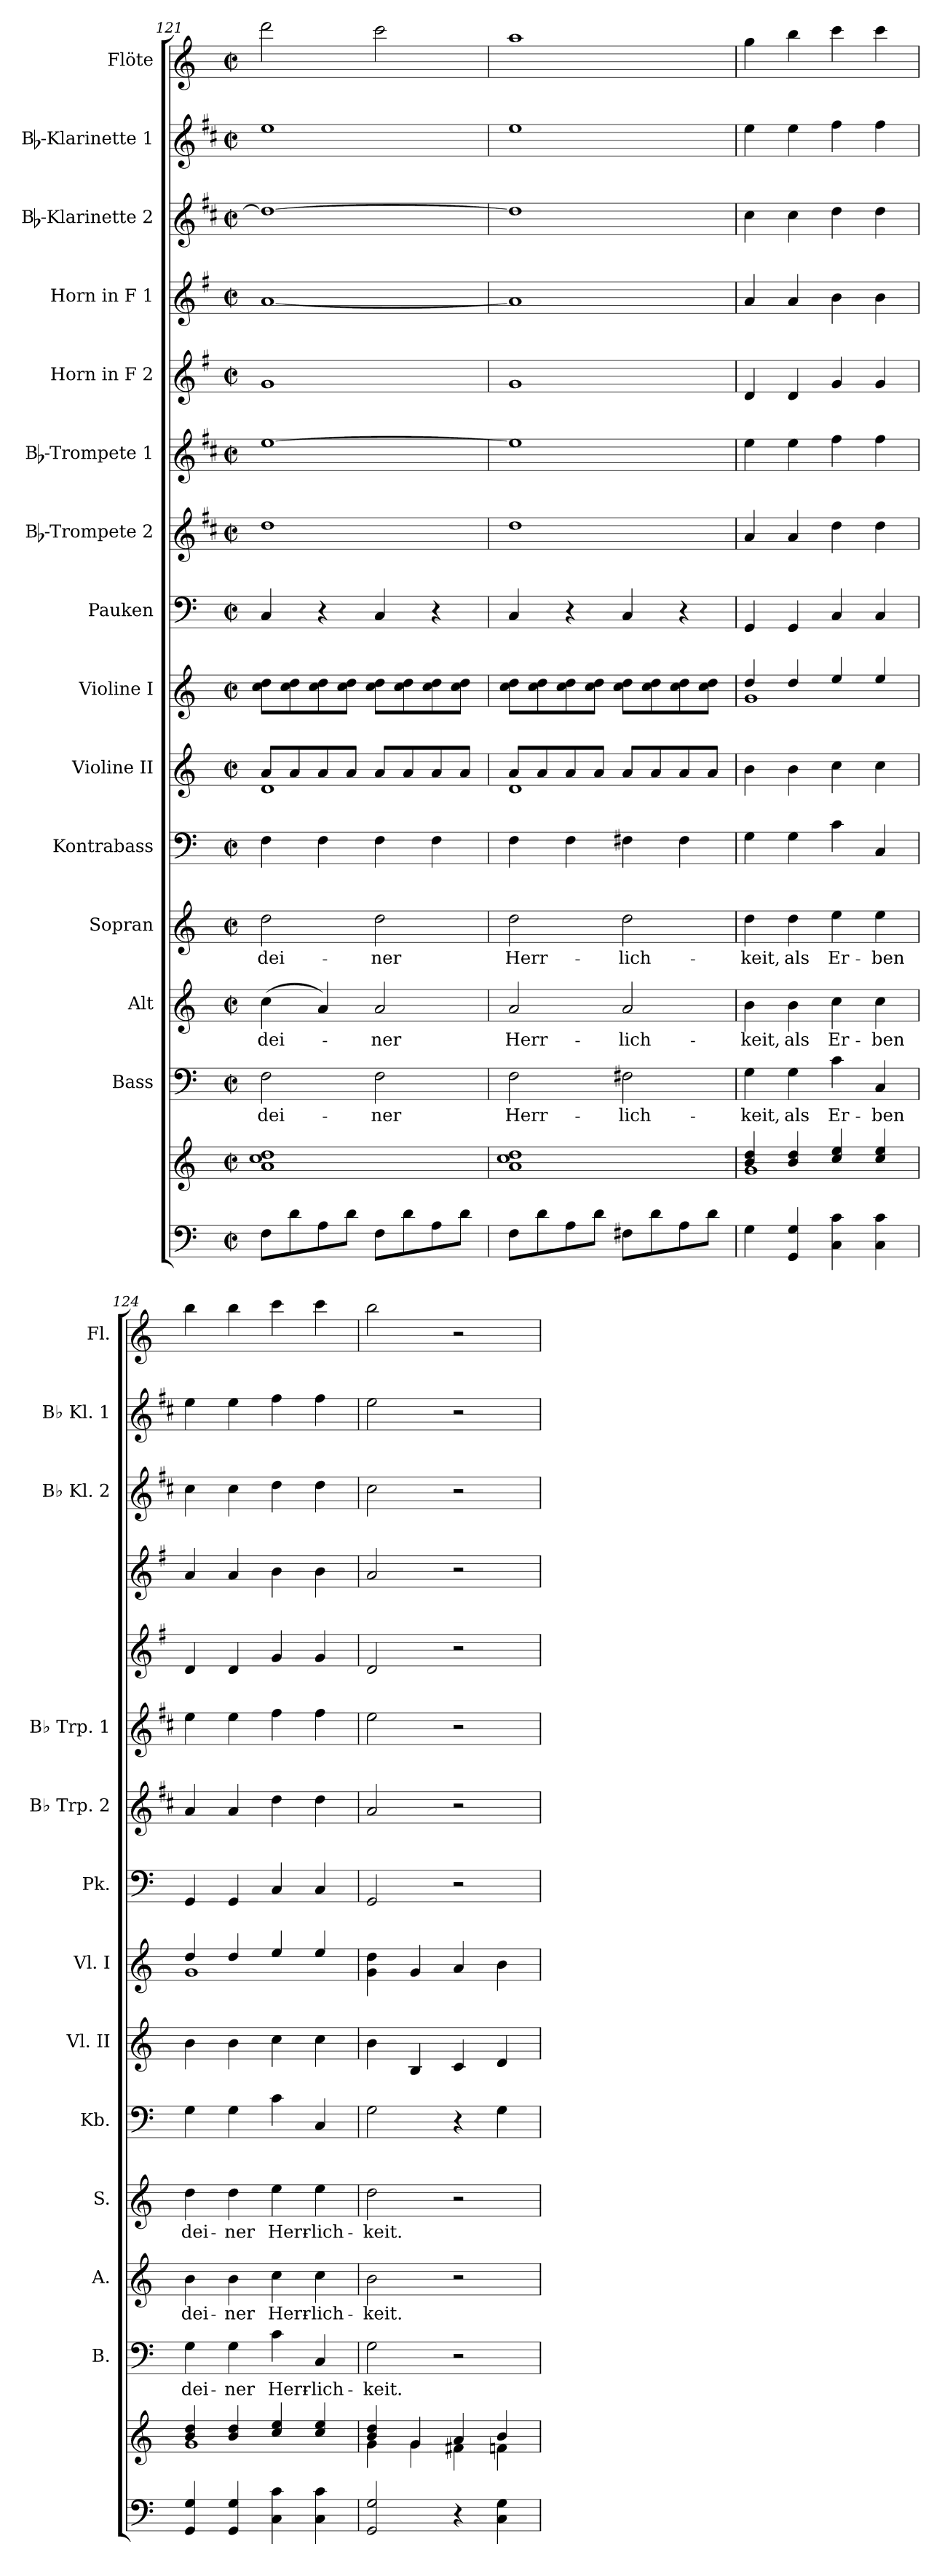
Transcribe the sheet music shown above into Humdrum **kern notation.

**kern	**kern	**kern	**text	**kern	**text	**kern	**text	**kern	**kern	**kern	**kern	**kern	**kern	**kern	**kern	**kern	**kern	**kern
*part15	*part15	*part14	*part14	*part13	*part13	*part12	*part12	*part11	*part10	*part9	*part8	*part7	*part6	*part5	*part4	*part3	*part2	*part1
*staff16	*staff15	*staff14	*staff14	*staff13	*staff13	*staff12	*staff12	*staff11	*staff10	*staff9	*staff8	*staff7	*staff6	*staff5	*staff4	*staff3	*staff2	*staff1
*	*	*I"Bass	*	*I"Alt	*	*I"Sopran	*	*I"Kontrabass	*I"Violine II	*I"Violine I	*I"Pauken	*I"Bb-Trompete 2	*I"Bb-Trompete 1	*I"Horn in F 2	*I"Horn in F 1	*I"Bb-Klarinette 2	*I"Bb-Klarinette 1	*I"Flöte
*	*	*I'B.	*	*I'A.	*	*I'S.	*	*I'Kb.	*I'Vl. II	*I'Vl. I	*I'Pk.	*I'Bb Trp. 2	*I'Bb Trp. 1	*	*	*I'Bb Kl. 2	*I'Bb Kl. 1	*I'Fl.
*clefF4	*clefG2	*clefF4	*	*clefG2	*	*clefG2	*	*clefF4	*clefG2	*clefG2	*clefF4	*clefG2	*clefG2	*clefG2	*clefG2	*clefG2	*clefG2	*clefG2
*	*	*	*	*	*	*	*	*ITrd7c12	*	*	*	*ITrd1c2	*ITrd1c2	*ITrd4c7	*ITrd4c7	*ITrd1c2	*ITrd1c2	*
*k[]	*k[]	*k[]	*	*k[]	*	*k[]	*	*k[]	*k[]	*k[]	*k[]	*k[]	*k[]	*k[]	*k[]	*k[]	*k[]	*k[]
*C:	*C:	*C:	*	*C:	*	*C:	*	*C:	*C:	*C:	*C:	*C:	*C:	*C:	*C:	*C:	*C:	*C:
*M2/2	*M2/2	*M2/2	*	*M2/2	*	*M2/2	*	*M2/2	*M2/2	*M2/2	*M2/2	*M2/2	*M2/2	*M2/2	*M2/2	*M2/2	*M2/2	*M2/2
*met(c|)	*met(c|)	*met(c|)	*	*met(c|)	*	*met(c|)	*	*met(c|)	*met(c|)	*met(c|)	*met(c|)	*met(c|)	*met(c|)	*met(c|)	*met(c|)	*met(c|)	*met(c|)	*met(c|)
=121	=121	=121	=121	=121	=121	=121	=121	=121	=121	=121	=121	=121	=121	=121	=121	=121	=121	=121
!	!	!	!LO:LY:b	!	!LO:LY:b	!	!LO:LY:b	!	!	!	!	!	!	!	!	!	!	!
*	*	*	*	*	*	*	*	*	*^	*	*	*	*	*	*	*	*	*
8F\L	1a 1cc 1dd	2F\	dei-	(>4cc\	dei-	2dd\	dei-	4FF\	8a/L	1d	8cc\ 8dd\L	4C/	1cc	[1dd	1c	[1d	1cc_	1dd	2ddd\
8d\	.	.	.	.	.	.	.	.	8a/	.	8cc\ 8dd\	.	.	.	.	.	.	.	.
8A\	.	.	.	4a/)	.	.	.	4FF\	8a/	.	8cc\ 8dd\	4r	.	.	.	.	.	.	.
8d\J	.	.	.	.	.	.	.	.	8a/J	.	8cc\ 8dd\J	.	.	.	.	.	.	.	.
!	!	!	!LO:LY:b	!	!LO:LY:b	!	!LO:LY:b	!	!	!	!	!	!	!	!	!	!	!	!
8F\L	.	2F\	-ner	2a/	-ner	2dd\	-ner	4FF\	8a/L	.	8cc\ 8dd\L	4C/	.	.	.	.	.	.	2ccc\
8d\	.	.	.	.	.	.	.	.	8a/	.	8cc\ 8dd\	.	.	.	.	.	.	.	.
8A\	.	.	.	.	.	.	.	4FF\	8a/	.	8cc\ 8dd\	4r	.	.	.	.	.	.	.
8d\J	.	.	.	.	.	.	.	.	8a/J	.	8cc\ 8dd\J	.	.	.	.	.	.	.	.
=122	=122	=122	=122	=122	=122	=122	=122	=122	=122	=122	=122	=122	=122	=122	=122	=122	=122	=122	=122
!	!	!	!LO:LY:b	!	!LO:LY:b	!	!LO:LY:b	!	!	!	!	!	!	!	!	!	!	!	!
8F\L	1a 1cc 1dd	2F\	Herr-	2a/	Herr-	2dd\	Herr-	4FF\	8a/L	1d	8cc\ 8dd\L	4C/	1cc	1dd]	1c	1d]	1cc]	1dd	1aa
8d\	.	.	.	.	.	.	.	.	8a/	.	8cc\ 8dd\	.	.	.	.	.	.	.	.
8A\	.	.	.	.	.	.	.	4FF\	8a/	.	8cc\ 8dd\	4r	.	.	.	.	.	.	.
8d\J	.	.	.	.	.	.	.	.	8a/J	.	8cc\ 8dd\J	.	.	.	.	.	.	.	.
!	!	!	!LO:LY:b	!	!LO:LY:b	!	!LO:LY:b	!	!	!	!	!	!	!	!	!	!	!	!
8F#X\L	.	2F#X\	-lich-	2a/	-lich-	2dd\	-lich-	4FF#X\	8a/L	.	8cc\ 8dd\L	4C/	.	.	.	.	.	.	.
8d\	.	.	.	.	.	.	.	.	8a/	.	8cc\ 8dd\	.	.	.	.	.	.	.	.
8A\	.	.	.	.	.	.	.	4FF#\	8a/	.	8cc\ 8dd\	4r	.	.	.	.	.	.	.
8d\J	.	.	.	.	.	.	.	.	8a/J	.	8cc\ 8dd\J	.	.	.	.	.	.	.	.
*	*	*	*	*	*	*	*	*	*v	*v	*	*	*	*	*	*	*	*	*
=123	=123	=123	=123	=123	=123	=123	=123	=123	=123	=123	=123	=123	=123	=123	=123	=123	=123	=123
*	*^	*	*	*	*	*	*	*	*	*	*	*	*	*	*	*	*	*
!	!	!	!	!LO:LY:b	!	!LO:LY:b	!	!LO:LY:b	!	!	!	!	!	!	!	!	!	!	!
*	*	*	*	*	*	*	*	*	*	*	*^	*	*	*	*	*	*	*	*
4G\	4b/ 4dd/	1g	4G\	-keit,	4b\	-keit,	4dd\	-keit,	4GG\	4b\	4dd/	1g	4GG/	4g/	4dd\	4G/	4d/	4b\	4dd\	4gg\
!	!	!	!	!LO:LY:b	!	!LO:LY:b	!	!LO:LY:b	!	!	!	!	!	!	!	!	!	!	!	!
4GG/ 4G/	4b/ 4dd/	.	4G\	als	4b\	als	4dd\	als	4GG\	4b\	4dd/	.	4GG/	4g/	4dd\	4G/	4d/	4b\	4dd\	4bb\
!	!	!	!	!LO:LY:b	!	!LO:LY:b	!	!LO:LY:b	!	!	!	!	!	!	!	!	!	!	!	!
4C\ 4c\	4cc/ 4ee/	.	4c\	Er-	4cc\	Er-	4ee\	Er-	4C\	4cc\	4ee/	.	4C/	4cc\	4ee\	4c/	4e\	4cc\	4ee\	4ccc\
!	!	!	!	!LO:LY:b	!	!LO:LY:b	!	!LO:LY:b	!	!	!	!	!	!	!	!	!	!	!	!
4C\ 4c\	4cc/ 4ee/	.	4C/	-ben	4cc\	-ben	4ee\	-ben	4CC/	4cc\	4ee/	.	4C/	4cc\	4ee\	4c/	4e\	4cc\	4ee\	4ccc\
!!LO:PB:g=z
=124	=124	=124	=124	=124	=124	=124	=124	=124	=124	=124	=124	=124	=124	=124	=124	=124	=124	=124	=124	=124
!	!	!	!	!LO:LY:b	!	!LO:LY:b	!	!LO:LY:b	!	!	!	!	!	!	!	!	!	!	!	!
4GG/ 4G/	4b/ 4dd/	1g	4G\	dei-	4b\	dei-	4dd\	dei-	4GG\	4b\	4dd/	1g	4GG/	4g/	4dd\	4G/	4d/	4b\	4dd\	4bb\
!	!	!	!	!LO:LY:b	!	!LO:LY:b	!	!LO:LY:b	!	!	!	!	!	!	!	!	!	!	!	!
4GG/ 4G/	4b/ 4dd/	.	4G\	-ner	4b\	-ner	4dd\	-ner	4GG\	4b\	4dd/	.	4GG/	4g/	4dd\	4G/	4d/	4b\	4dd\	4bb\
!	!	!	!	!LO:LY:b	!	!LO:LY:b	!	!LO:LY:b	!	!	!	!	!	!	!	!	!	!	!	!
4C\ 4c\	4cc/ 4ee/	.	4c\	Herr-	4cc\	Herr-	4ee\	Herr-	4C\	4cc\	4ee/	.	4C/	4cc\	4ee\	4c/	4e\	4cc\	4ee\	4ccc\
!	!	!	!	!LO:LY:b	!	!LO:LY:b	!	!LO:LY:b	!	!	!	!	!	!	!	!	!	!	!	!
4C\ 4c\	4cc/ 4ee/	.	4C/	-lich-	4cc\	-lich-	4ee\	-lich-	4CC/	4cc\	4ee/	.	4C/	4cc\	4ee\	4c/	4e\	4cc\	4ee\	4ccc\
*	*	*	*	*	*	*	*	*	*	*	*v	*v	*	*	*	*	*	*	*	*
=125	=125	=125	=125	=125	=125	=125	=125	=125	=125	=125	=125	=125	=125	=125	=125	=125	=125	=125	=125
!	!	!	!	!LO:LY:b	!	!LO:LY:b	!	!LO:LY:b	!	!	!	!	!	!	!	!	!	!	!
2GG/ 2G/	4b/ 4dd/	4g\	2G\	-keit.	2b\	-keit.	2dd\	-keit.	2GG\	4b\	4g\ 4dd\	2GG/	2g/	2dd\	2G/	2d/	2b\	2dd\	2bb\
.	4g/	4g\	.	.	.	.	.	.	.	4B/	4g/	.	.	.	.	.	.	.	.
4r	4a/	4f#X\	2r	.	2r	.	2r	.	4r	4c/	4a/	2r	2r	2r	2r	2r	2r	2r	2r
4C\ 4G\	4b/	4fn\	.	.	.	.	.	.	4GG\	4d/	4b\	.	.	.	.	.	.	.	.
*	*v	*v	*	*	*	*	*	*	*	*	*	*	*	*	*	*	*	*	*
=	=	=	=	=	=	=	=	=	=	=	=	=	=	=	=	=	=	=
*-	*-	*-	*-	*-	*-	*-	*-	*-	*-	*-	*-	*-	*-	*-	*-	*-	*-	*-
